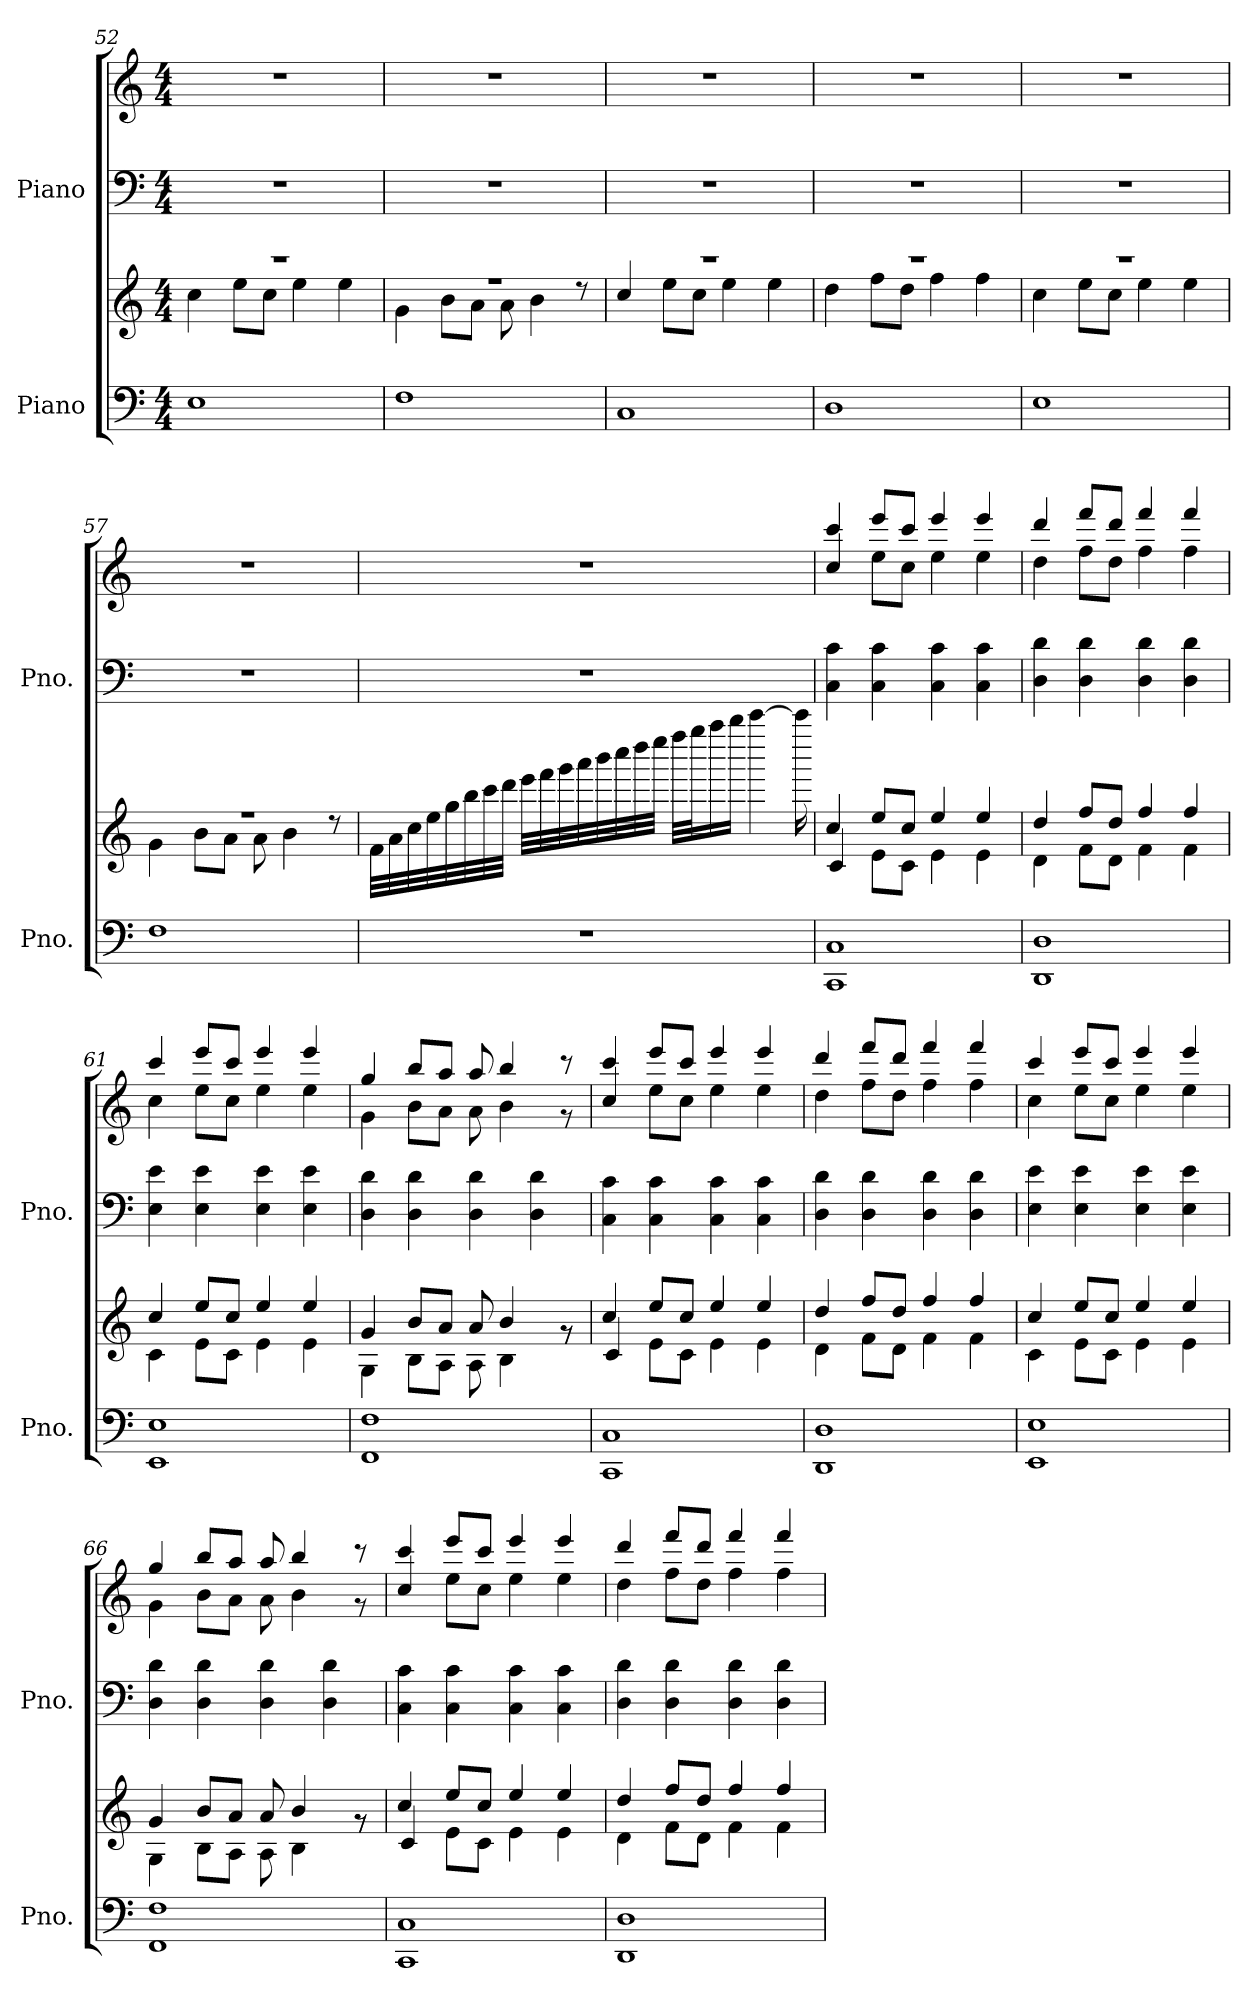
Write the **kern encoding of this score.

**kern	**kern	**kern	**kern
*part2	*part2	*part1	*part1
*staff4	*staff3	*staff2	*staff1
*I"Piano	*	*I"Piano	*
*I'Pno.	*	*I'Pno.	*
*clefF4	*clefG2	*clefF4	*clefG2
*ITrd7c12	*ITrd7c12	*	*
*k[]	*k[]	*k[]	*k[]
*M4/4	*M4/4	*M4/4	*M4/4
=52	=52	=52	=52
*	*^	*	*
1EE	1r	4c\	1r	1r
.	.	8e\L	.	.
.	.	8c\J	.	.
.	.	4e\	.	.
.	.	4e\	.	.
=53	=53	=53	=53	=53
1FF	1r	4G\	1r	1r
.	.	8B\L	.	.
.	.	8A\J	.	.
.	.	8A\	.	.
.	.	4B\	.	.
.	.	8rdd	.	.
=54	=54	=54	=54	=54
1CC	1r	4c/	1r	1r
.	.	8e\L	.	.
.	.	8c\J	.	.
.	.	4e\	.	.
.	.	4e\	.	.
=55	=55	=55	=55	=55
1DD	1r	4d\	1r	1r
.	.	8f\L	.	.
.	.	8d\J	.	.
.	.	4f\	.	.
.	.	4f\	.	.
=56	=56	=56	=56	=56
1EE	1r	4c\	1r	1r
.	.	8e\L	.	.
.	.	8c\J	.	.
.	.	4e\	.	.
.	.	4e\	.	.
!!LO:PB:g=z
=57	=57	=57	=57	=57
1FF	1r	4G\	1r	1r
.	.	8B\L	.	.
.	.	8A\J	.	.
.	.	8A\	.	.
.	.	4B\	.	.
.	.	8rdd	.	.
*	*v	*v	*	*
=58	=58	=58	=58
1r	32F\LLL	1r	1r
.	32A\	.	.
.	32c\	.	.
.	32e\	.	.
.	32g\	.	.
.	32b\	.	.
.	32cc\	.	.
.	32dd\JJJ	.	.
.	32ee\LLL	.	.
.	32ff\	.	.
.	32gg\	.	.
.	32aa\	.	.
.	32bb\	.	.
.	32ccc\	.	.
.	32ddd\	.	.
.	32eee\JJJ	.	.
.	32fff\LLL	.	.
.	32ggg\J	.	.
.	16aaa\	.	.
.	16bbb\JJ	.	.
.	[4cccc\	.	.
.	16cccc\]	.	.
=59	=59	=59	=59
*	*^	*	*^
1CCC 1CC	4c/	4C/	4C\ 4c\	4ccc/	4cc/
.	8e/L	8E\L	4C\ 4c\	8eee/L	8ee\L
.	8c/J	8C\J	.	8ccc/J	8cc\J
.	4e/	4E\	4C\ 4c\	4eee/	4ee\
.	4e/	4E\	4C\ 4c\	4eee/	4ee\
!!LO:LB:g=z	!!
=60	=60	=60	=60	=60	=60
1DDD 1DD	4d/	4D\	4D\ 4d\	4ddd/	4dd\
.	8f/L	8F\L	4D\ 4d\	8fff/L	8ff\L
.	8d/J	8D\J	.	8ddd/J	8dd\J
.	4f/	4F\	4D\ 4d\	4fff/	4ff\
.	4f/	4F\	4D\ 4d\	4fff/	4ff\
=61	=61	=61	=61	=61	=61
1EEE 1EE	4c/	4C\	4E\ 4e\	4ccc/	4cc\
.	8e/L	8E\L	4E\ 4e\	8eee/L	8ee\L
.	8c/J	8C\J	.	8ccc/J	8cc\J
.	4e/	4E\	4E\ 4e\	4eee/	4ee\
.	4e/	4E\	4E\ 4e\	4eee/	4ee\
=62	=62	=62	=62	=62	=62
1FFF 1FF	4G/	4GG\	4D\ 4d\	4gg/	4g\
.	8B/L	8BB\L	4D\ 4d\	8bb/L	8b\L
.	8A/J	8AA\J	.	8aa/J	8a\J
.	8A/	8AA\	4D\ 4d\	8aa/	8a\
.	4B/	4BB\	.	4bb/	4b\
.	.	.	4D\ 4d\	.	.
.	8rg	8rg	.	8r	8r
=63	=63	=63	=63	=63	=63
1CCC 1CC	4c/	4C/	4C\ 4c\	4ccc/	4cc/
.	8e/L	8E\L	4C\ 4c\	8eee/L	8ee\L
.	8c/J	8C\J	.	8ccc/J	8cc\J
.	4e/	4E\	4C\ 4c\	4eee/	4ee\
.	4e/	4E\	4C\ 4c\	4eee/	4ee\
=64	=64	=64	=64	=64	=64
1DDD 1DD	4d/	4D\	4D\ 4d\	4ddd/	4dd\
.	8f/L	8F\L	4D\ 4d\	8fff/L	8ff\L
.	8d/J	8D\J	.	8ddd/J	8dd\J
.	4f/	4F\	4D\ 4d\	4fff/	4ff\
.	4f/	4F\	4D\ 4d\	4fff/	4ff\
=65	=65	=65	=65	=65	=65
1EEE 1EE	4c/	4C\	4E\ 4e\	4ccc/	4cc\
.	8e/L	8E\L	4E\ 4e\	8eee/L	8ee\L
.	8c/J	8C\J	.	8ccc/J	8cc\J
.	4e/	4E\	4E\ 4e\	4eee/	4ee\
.	4e/	4E\	4E\ 4e\	4eee/	4ee\
!!LO:PB:g=z	!!
=66	=66	=66	=66	=66	=66
1FFF 1FF	4G/	4GG\	4D\ 4d\	4gg/	4g\
.	8B/L	8BB\L	4D\ 4d\	8bb/L	8b\L
.	8A/J	8AA\J	.	8aa/J	8a\J
.	8A/	8AA\	4D\ 4d\	8aa/	8a\
.	4B/	4BB\	.	4bb/	4b\
.	.	.	4D\ 4d\	.	.
.	8rg	8rg	.	8r	8r
=67	=67	=67	=67	=67	=67
1CCC 1CC	4c/	4C/	4C\ 4c\	4ccc/	4cc/
.	8e/L	8E\L	4C\ 4c\	8eee/L	8ee\L
.	8c/J	8C\J	.	8ccc/J	8cc\J
.	4e/	4E\	4C\ 4c\	4eee/	4ee\
.	4e/	4E\	4C\ 4c\	4eee/	4ee\
=68	=68	=68	=68	=68	=68
1DDD 1DD	4d/	4D\	4D\ 4d\	4ddd/	4dd\
.	8f/L	8F\L	4D\ 4d\	8fff/L	8ff\L
.	8d/J	8D\J	.	8ddd/J	8dd\J
.	4f/	4F\	4D\ 4d\	4fff/	4ff\
.	4f/	4F\	4D\ 4d\	4fff/	4ff\
*	*v	*v	*	*v	*v
=	=	=	=
*-	*-	*-	*-
